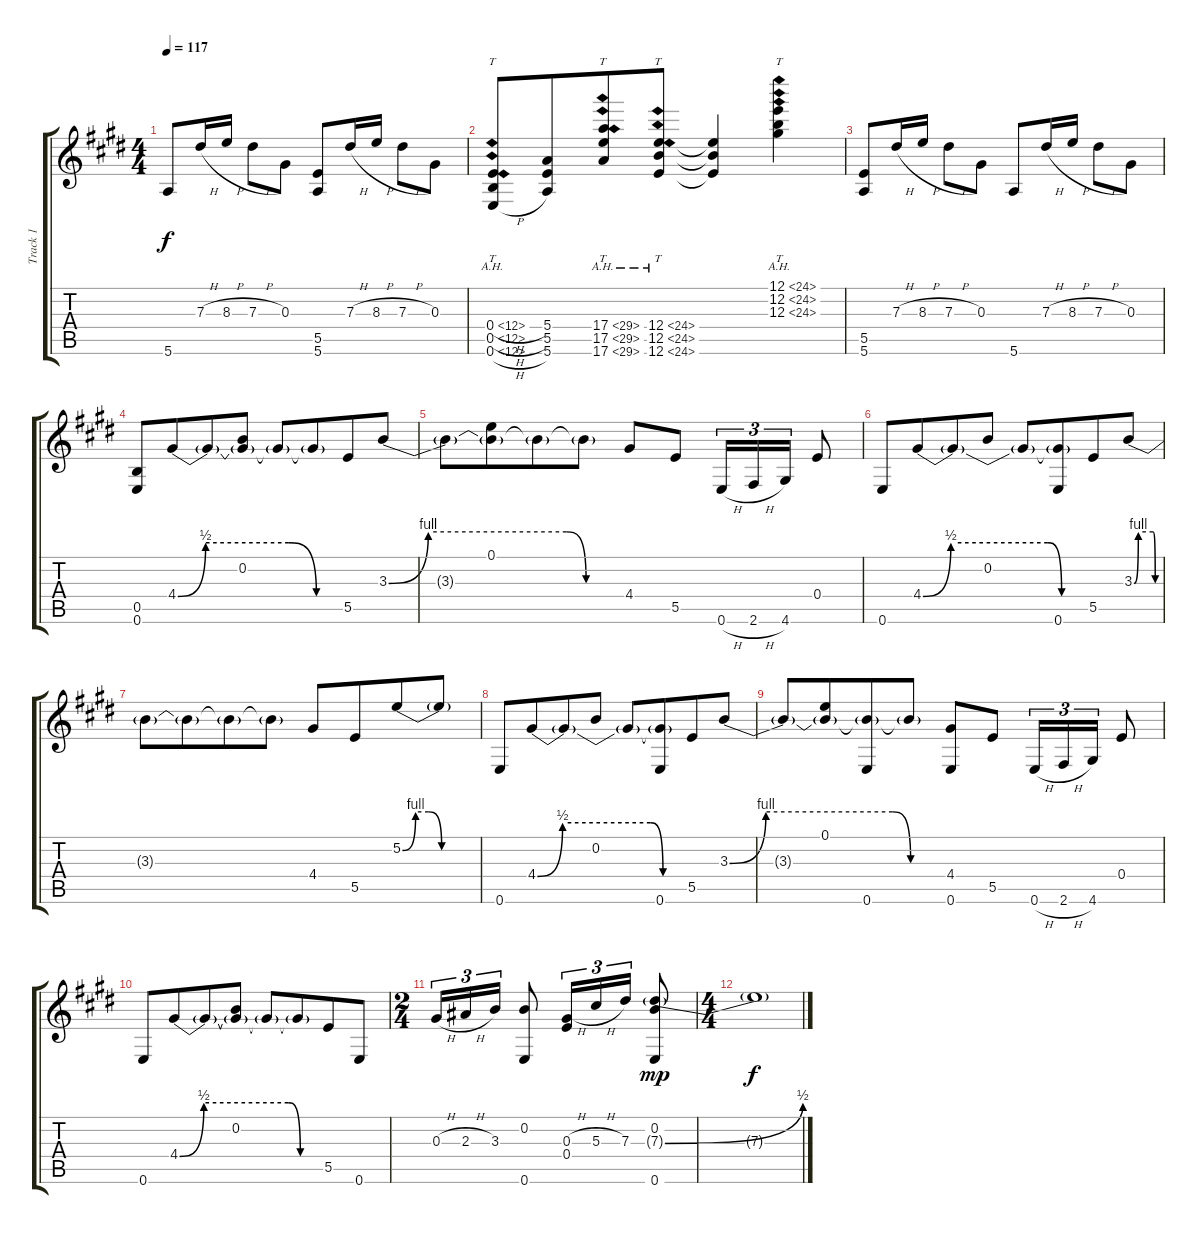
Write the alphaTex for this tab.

\track ("Track 1" "Track 1") {instrument electricguitarclean}
\staff {score tabs}
\tuning (E4 B3 Ab3 E3 B2 E2) {hide}
\ts (4 4)
\tempo 117
\clef g2
\ks e
5.6.8{dy f} 7.3{h}.16 8.3{h}.16 7.3{h}.8 0.3.8 (5.5 5.6).8 7.3{h}.16 8.3{h}.16 7.3{h}.8 0.3.8 |
(0.4{ah 12 h} 0.5{ah 12 h} 0.6{ah 12 h}).8{tt} (5.4 5.5 5.6).8{beam merge} (17.4{ah 12} 17.5{ah 12} 17.6{ah 12}).8{tt} (12.4{ah 12} 12.5{ah 12} 12.6{ah 12}).8{tt} (12.4{t} 12.5{t} 12.6{t}).4 (12.1{ah 12} 12.2{ah 12} 12.3{ah 12}).4{tt} |
(5.5 5.6).8 7.3{h}.16 8.3{h}.16 7.3{h}.8 0.3.8 5.6.8 7.3{h}.16 8.3{h}.16 7.3{h}.8 0.3.8 |
(0.5 0.6).8 4.4{be (custom 0 0 10 2 40 2 50 0 60 0)}.8{beam merge} 4.4{t}.8 (0.2 4.4{t}).8 4.4{t}.8 4.4{t}.8{beam merge} 5.5.8 3.3{be (custom 0 0 10 4 45 4 50 0 60 0)}.8 |
3.3{t}.8 (0.1 3.3{t}).8{beam merge} 3.3{t}.8 3.3{t}.8 4.4.8 5.5.8 0.6{h}.16{tu (3 2)} 2.6{h}.16{tu (3 2)} 4.6.16{tu (3 2)} 0.4.8 |
0.6.8 4.4{be (custom 0 0 10 2 45 2 50 0 60 0)}.8{beam merge} 4.4{t}.8 0.2.8 4.4{t}.8 (4.4{t} 0.6).8{beam merge} 5.5.8 3.3{be (custom 0 0 10 4 45 4 50 0 60 0)}.8 |
3.3{t}.8 3.3{t}.8{beam merge} 3.3{t}.8 3.3{t}.8 4.4.8 5.5.8{beam merge} 5.2{be (custom 0 0 10 4 20 4 30 0 60 0)}.8 5.2{t}.8 |
0.6.8 4.4{be (custom 0 0 10 2 45 2 50 0 60 0)}.8{beam merge} 4.4{t}.8 0.2.8 4.4{t}.8 (4.4{t} 0.6).8{beam merge} 5.5.8 3.3{be (custom 0 0 10 4 45 4 50 0 60 0)}.8 |
3.3{t}.8 (0.1 3.3{t}).8{beam merge} (3.3{t} 0.6).8 3.3{t}.8 (4.4 0.6).8 5.5.8 0.6{h}.16{tu (3 2)} 2.6{h}.16{tu (3 2)} 4.6.16{tu (3 2)} 0.4.8 |
0.6.8 4.4{be (custom 0 0 10 2 45 2 50 0 60 0)}.8{beam merge} 4.4{t}.8 (0.2 4.4{t}).8 4.4{t}.8 4.4{t}.8{beam merge} 5.5.8 0.6.8 |
\ts (2 4)
0.3{h}.16{tu (3 2)} 2.3{h}.16{tu (3 2)} 3.3.16{tu (3 2)} (0.2 0.6).8 (0.3{h} 0.4).16{tu (3 2)} 5.3{h}.16{tu (3 2)} 7.3.16{tu (3 2)} (0.2 7.3{be (bend 0 0 60 2) g} 0.6).8{dy mp} |
\ts (4 4)
7.3{t}.1{dy f}
